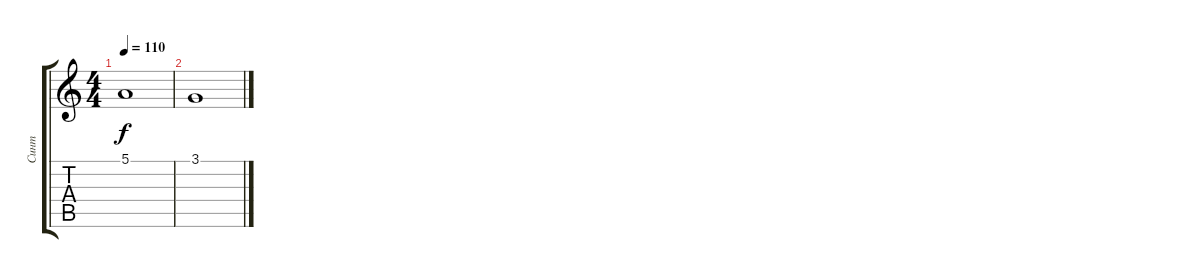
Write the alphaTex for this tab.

\track ("Синт" "Синт") {instrument pad1newage}
\staff {score tabs}
\tuning (E4 B3 G3 D3 A2 E2) {hide}
\ts (4 4)
\tempo 110
\clef g2
\ks c
5.1.1{dy f} |
3.1.1
